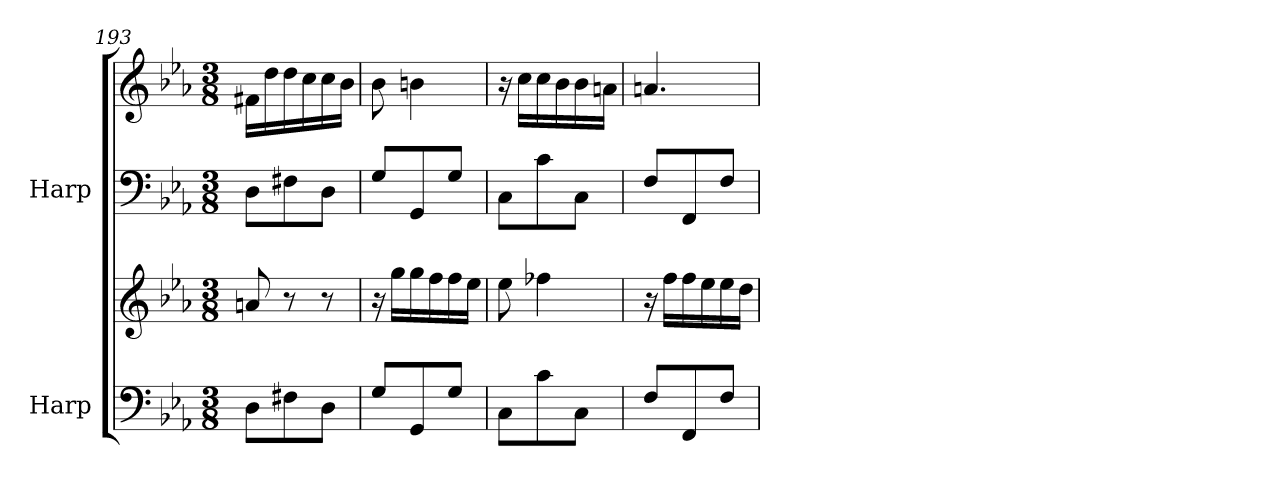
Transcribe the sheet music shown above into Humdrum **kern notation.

**kern	**kern	**kern	**kern
*part2	*part2	*part1	*part1
*staff4	*staff3	*staff2	*staff1
*I"Harp	*	*I"Harp	*
*I'Hp	*	*I'Hp	*
*clefF4	*clefG2	*clefF4	*clefG2
*k[b-e-a-]	*k[b-e-a-]	*k[b-e-a-]	*k[b-e-a-]
*M3/8	*M3/8	*M3/8	*M3/8
=193	=193	=193	=193
8D\L	8an/	8D\L	16f#X\LL
.	.	.	16dd\
8F#X\	8r	8F#X\	16dd\
.	.	.	16cc\
8D\J	8r	8D\J	16cc\
.	.	.	16b-\JJ
=194	=194	=194	=194
8G/L	16r	8G/L	8b-\
.	16gg\LL	.	.
8GG/	16gg\	8GG/	4bn\
.	16ff\	.	.
8G/J	16ff\	8G/J	.
.	16ee-\JJ	.	.
=195	=195	=195	=195
8C\L	8ee-\	8C\L	16r
.	.	.	16cc\LL
8c\	4ff-X\	8c\	16cc\
.	.	.	16b-\
8C\J	.	8C\J	16b-\
.	.	.	16an\JJ
=196	=196	=196	=196
8F/L	16r	8F/L	4.an/
.	16ff\LL	.	.
8FF/	16ff\	8FF/	.
.	16ee-\	.	.
8F/J	16ee-\	8F/J	.
.	16dd\JJ	.	.
=	=	=	=
*-	*-	*-	*-
